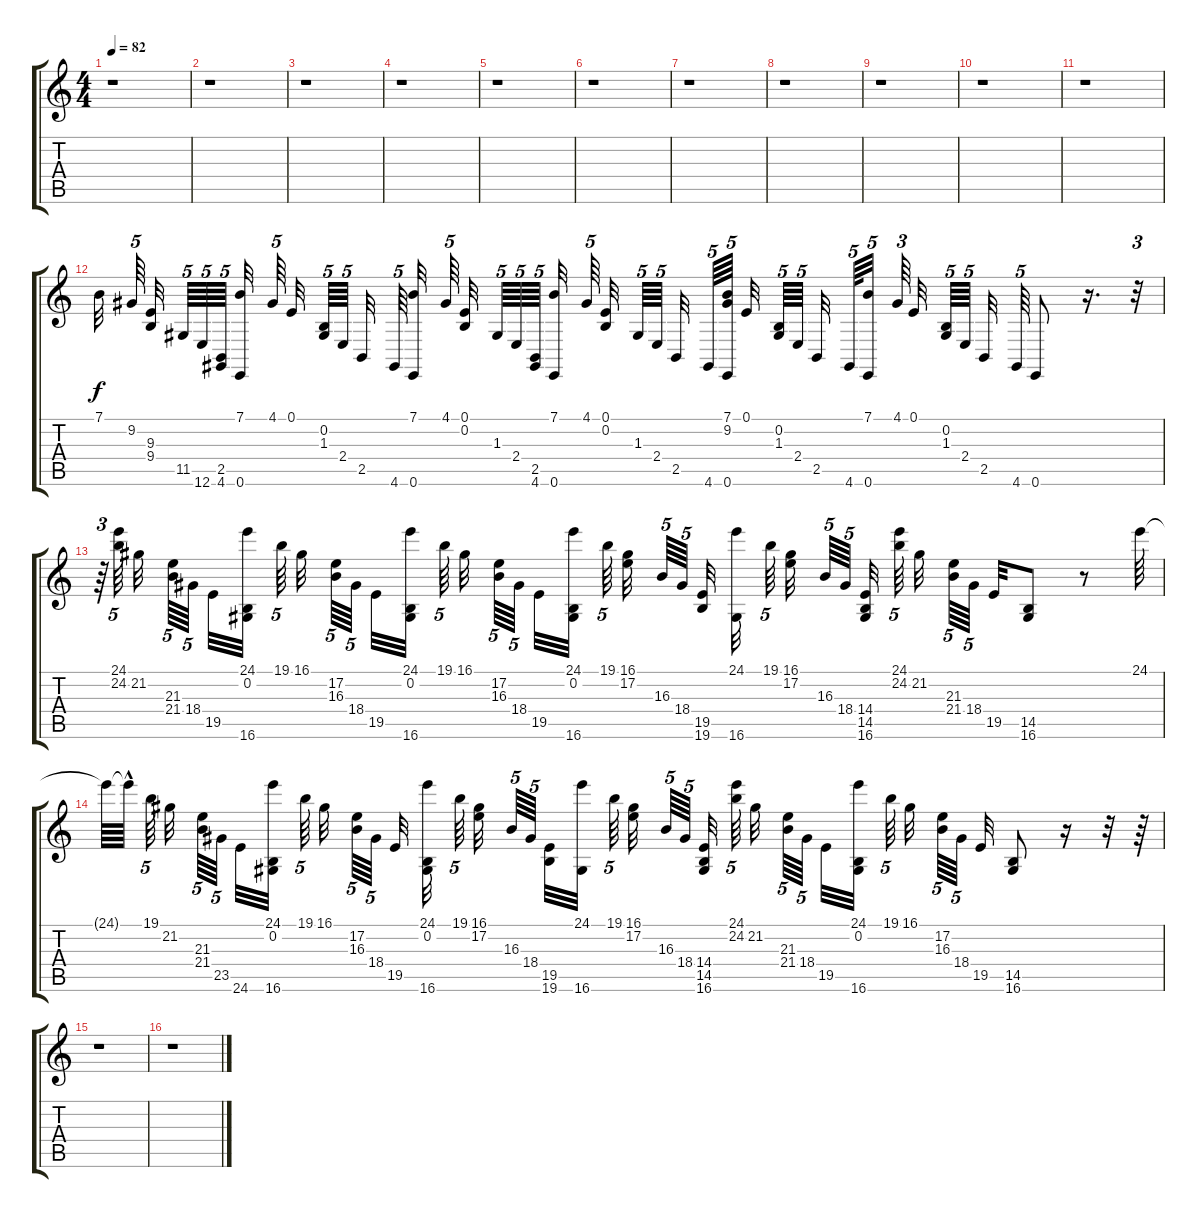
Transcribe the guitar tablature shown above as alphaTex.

\track "" {instrument acousticgrandpiano}
\staff {score tabs}
\tuning (E4 B3 G3 D3 A2 E2) {hide}
\ts (4 4)
\tempo 82
\clef g2
\ks c
r.1{dy f} |
r.1 |
r.1 |
r.1 |
r.1 |
r.1 |
r.1 |
r.1 |
r.1 |
r.1 |
r.1 |
7.1.32 9.2.64{tu (5 4)} (9.3 9.4).32 11.5.64{tu (5 4)} 12.6.64{tu (5 4)} (2.5 4.6).64{tu (5 4)} (7.1 0.6).32 4.1.64{tu (5 4)} 0.1.32 (0.2 1.3).64{tu (5 4)} 2.4.64{tu (5 4)} 2.5.32 4.6.64{tu (5 4)} (7.1 0.6).32 4.1.64{tu (5 4)} (0.1 0.2).32 1.3.64{tu (5 4)} 2.4.64{tu (5 4)} (2.5 4.6).64{tu (5 4)} (7.1 0.6).32 4.1.64{tu (5 4)} (0.1 0.2).32 1.3.64{tu (5 4)} 2.4.64{tu (5 4)} 2.5.32 4.6.64{tu (5 4)} (7.1 9.2 0.6).64{tu (5 4)} 0.1.32 (0.2 1.3).64{tu (5 4)} 2.4.64{tu (5 4)} 2.5.32 4.6.64{tu (5 4)} (7.1 0.6).32{tu (5 4)} 4.1.64{tu (3 2)} 0.1.32 (0.2 1.3).64{tu (5 4)} 2.4.64{tu (5 4)} 2.5.32 4.6.64{tu (5 4)} 0.6.8 r.16{d} r.32{tu (3 2)} |
r.64{tu (3 2)} (24.1 24.2).64{tu (5 4)} 21.2.32 (21.3 21.4).64{tu (5 4)} 18.4.64{tu (5 4)} 19.5.32 (24.1 0.2 16.6).32 19.1.64{tu (5 4)} 16.1.32 (17.2 16.3).64{tu (5 4)} 18.4.64{tu (5 4)} 19.5.32 (24.1 0.2 16.6).32 19.1.64{tu (5 4)} 16.1.32 (17.2 16.3).64{tu (5 4)} 18.4.64{tu (5 4)} 19.5.32 (24.1 0.2 16.6).32 19.1.64{tu (5 4)} (16.1 17.2).32 16.3.64{tu (5 4)} 18.4.64{tu (5 4)} (19.5 19.6).32 (24.1 16.6).32 19.1.64{tu (5 4)} (16.1 17.2).32 16.3.64{tu (5 4)} 18.4.64{tu (5 4)} (14.4 14.5 16.6).32 (24.1 24.2).64{tu (5 4)} 21.2.32 (21.3 21.4).64{tu (5 4)} 18.4.64{tu (5 4)} 19.5.32 (14.5 16.6).8 r.8 24.1.64 |
24.1{t}.64 24.1{hac t}.64 19.1.64{tu (5 4)} 21.2.32 (21.3 21.4).64{tu (5 4)} 23.5.64{tu (5 4)} 24.6.32 (24.1 0.2 16.6).32 19.1.64{tu (5 4)} 16.1.32 (17.2 16.3).64{tu (5 4)} 18.4.64{tu (5 4)} 19.5.32 (24.1 0.2 16.6).32 19.1.64{tu (5 4)} (16.1 17.2).32 16.3.64{tu (5 4)} 18.4.64{tu (5 4)} (19.5 19.6).32 (24.1 16.6).32 19.1.64{tu (5 4)} (16.1 17.2).32 16.3.64{tu (5 4)} 18.4.64{tu (5 4)} (14.4 14.5 16.6).32 (24.1 24.2).64{tu (5 4)} 21.2.32 (21.3 21.4).64{tu (5 4)} 18.4.64{tu (5 4)} 19.5.32 (24.1 0.2 16.6).32 19.1.64{tu (5 4)} 16.1.32 (17.2 16.3).64{tu (5 4)} 18.4.64{tu (5 4)} 19.5.32 (14.5 16.6).8 r.16 r.32 r.64 |
r.1 |
r.1
